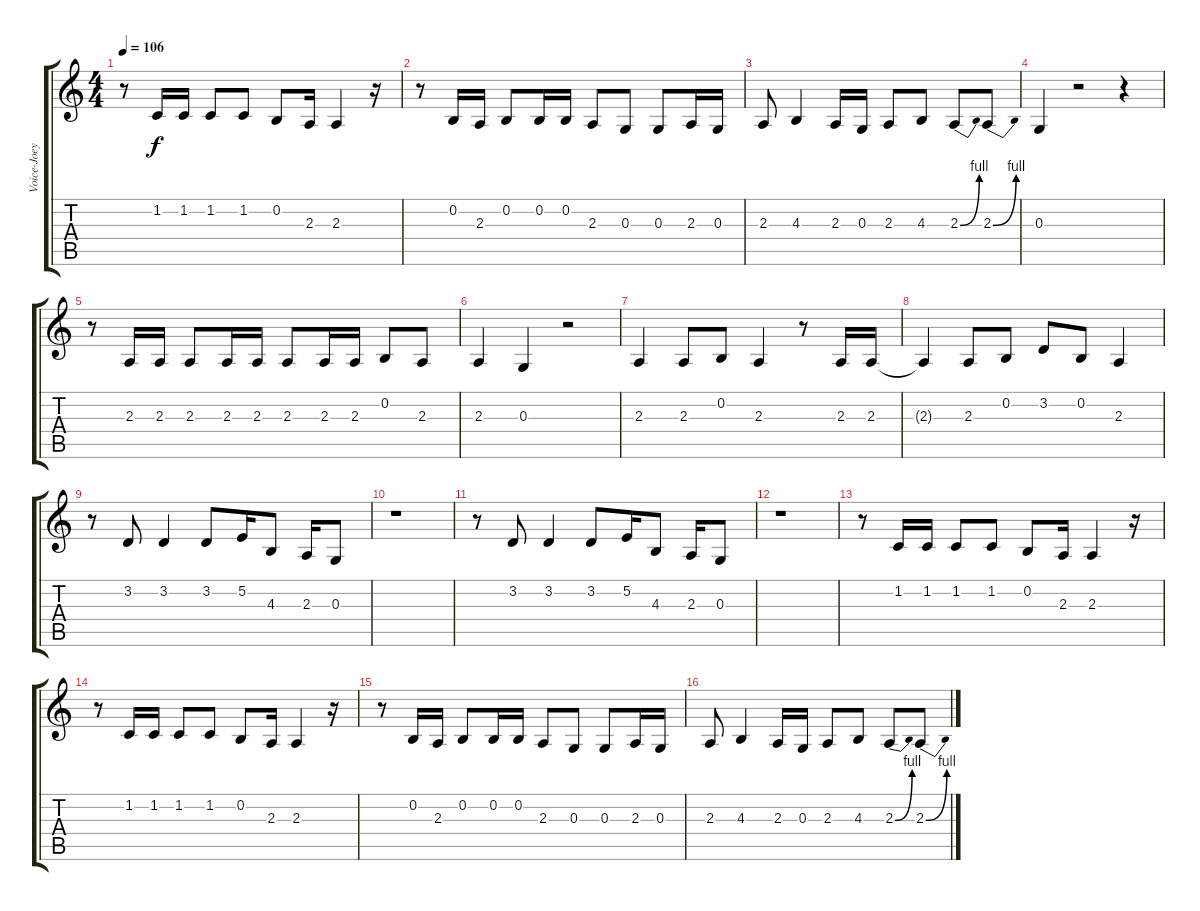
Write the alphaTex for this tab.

\track ("Voice-Joey Ramone" "Voice-Joey") {instrument altosax}
\staff {score tabs}
\tuning (E4 B3 G3 D3 A2 E2) {hide}
\ts (4 4)
\tempo 106
\clef g2
\ks c
r.8{dy f} 1.2.16 1.2.16 1.2.8 1.2.8 0.2.8 2.3.16 2.3.4 r.16 |
r.8 0.2.16 2.3.16 0.2.8 0.2.16 0.2.16 2.3.8 0.3.8 0.3.8 2.3.16 0.3.16 |
2.3.8 4.3.4 2.3.16 0.3.16 2.3.8 4.3.8 2.3{be (bend 0 0 60 4)}.8 2.3{be (bend 0 0 60 4)}.8 |
0.3.4 r.2 r.4 |
r.8 2.3.16 2.3.16 2.3.8 2.3.16 2.3.16 2.3.8 2.3.16 2.3.16 0.2.8 2.3.8 |
2.3.4 0.3.4 r.2 |
2.3.4 2.3.8 0.2.8 2.3.4 r.8 2.3.16 2.3.16 |
2.3{t}.4 2.3.8 0.2.8 3.2.8 0.2.8 2.3.4 |
r.8 3.2.8 3.2.4 3.2.8 5.2.16 4.3.8 2.3.16 0.3.8 |
r.1 |
r.8 3.2.8 3.2.4 3.2.8 5.2.16 4.3.8 2.3.16 0.3.8 |
r.1 |
r.8 1.2.16 1.2.16 1.2.8 1.2.8 0.2.8 2.3.16 2.3.4 r.16 |
r.8 1.2.16 1.2.16 1.2.8 1.2.8 0.2.8 2.3.16 2.3.4 r.16 |
r.8 0.2.16 2.3.16 0.2.8 0.2.16 0.2.16 2.3.8 0.3.8 0.3.8 2.3.16 0.3.16 |
2.3.8 4.3.4 2.3.16 0.3.16 2.3.8 4.3.8 2.3{be (bend 0 0 60 4)}.8 2.3{be (bend 0 0 60 4)}.8
